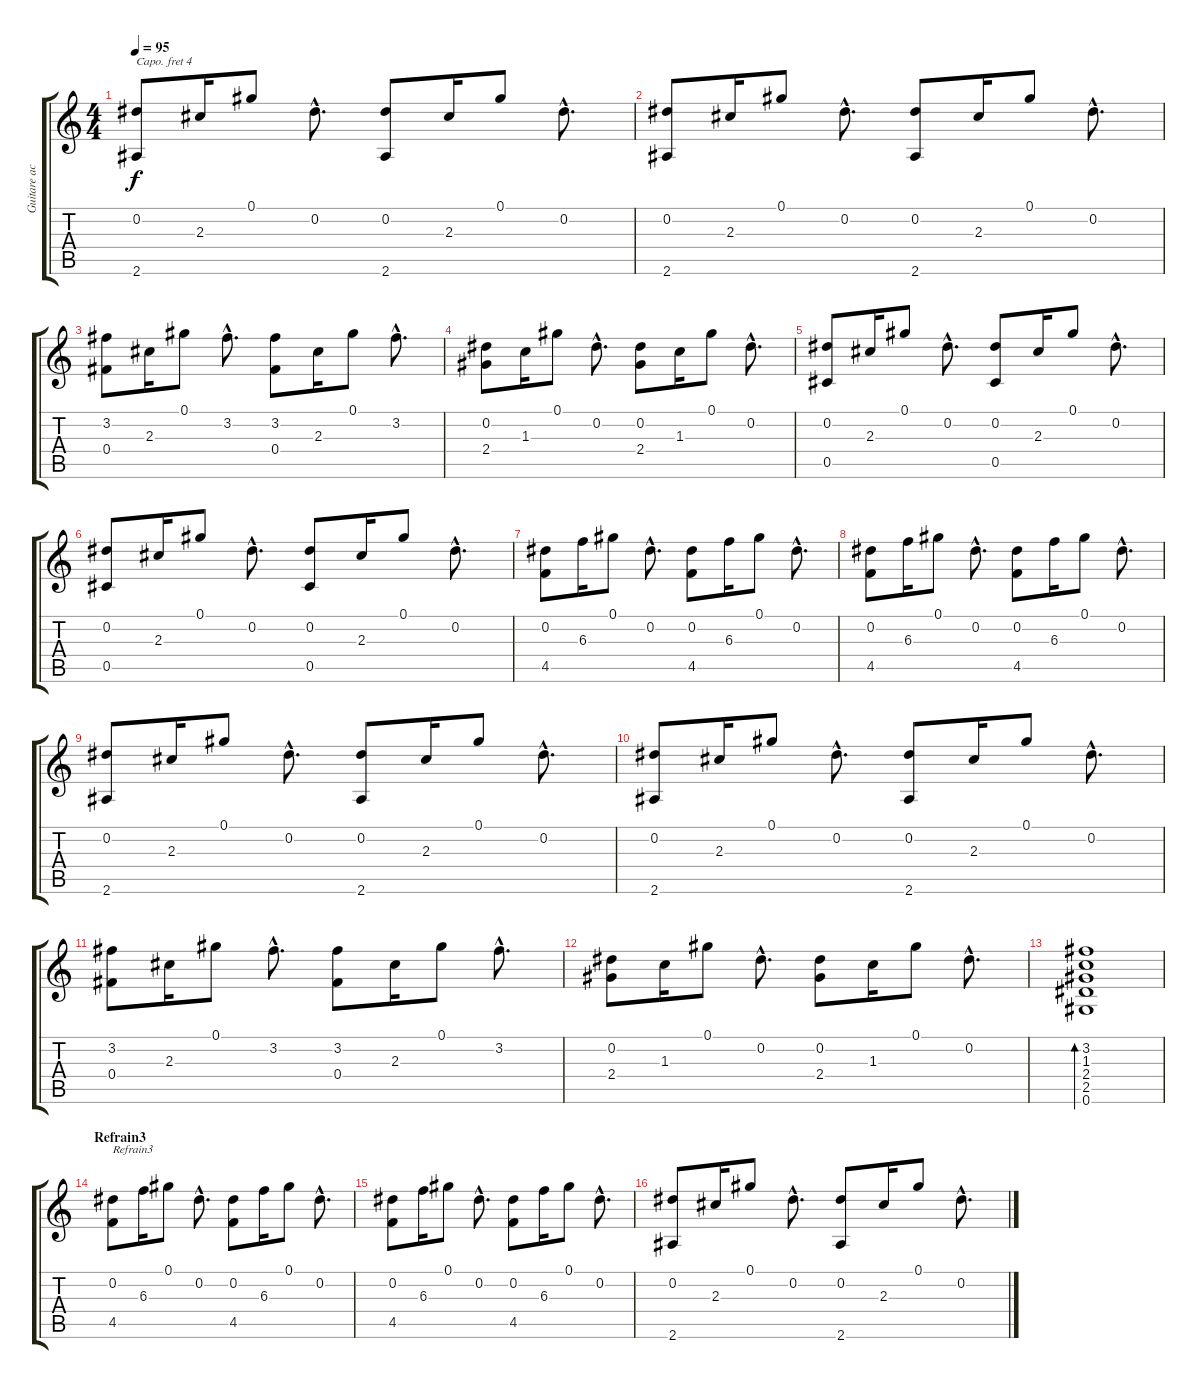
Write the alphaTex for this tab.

\track ("Guitare acoustique1" "Guitare ac") {instrument acousticguitarsteel}
\staff {score tabs}
\capo 4
\tuning (E4 B3 G3 D3 A2 E2) {hide}
\ts (4 4)
\tempo 95
\clef g2
\ks c
(0.2 2.6).8{dy f} 2.3.16 0.1.8 0.2{hac}.8{d} (0.2 2.6).8 2.3.16 0.1.8 0.2{hac}.8{d} |
(0.2 2.6).8 2.3.16 0.1.8 0.2{hac}.8{d} (0.2 2.6).8 2.3.16 0.1.8 0.2{hac}.8{d} |
(3.2 0.4).8 2.3.16 0.1.8 3.2{hac}.8{d} (3.2 0.4).8 2.3.16 0.1.8 3.2{hac}.8{d} |
(0.2 2.4).8 1.3.16 0.1.8 0.2{hac}.8{d} (0.2 2.4).8 1.3.16 0.1.8 0.2{hac}.8{d} |
(0.2 0.5).8 2.3.16 0.1.8 0.2{hac}.8{d} (0.2 0.5).8 2.3.16 0.1.8 0.2{hac}.8{d} |
(0.2 0.5).8 2.3.16 0.1.8 0.2{hac}.8{d} (0.2 0.5).8 2.3.16 0.1.8 0.2{hac}.8{d} |
(0.2 4.5).8 6.3.16 0.1.8 0.2{hac}.8{d} (0.2 4.5).8 6.3.16 0.1.8 0.2{hac}.8{d} |
(0.2 4.5).8 6.3.16 0.1.8 0.2{hac}.8{d} (0.2 4.5).8 6.3.16 0.1.8 0.2{hac}.8{d} |
(0.2 2.6).8 2.3.16 0.1.8 0.2{hac}.8{d} (0.2 2.6).8 2.3.16 0.1.8 0.2{hac}.8{d} |
(0.2 2.6).8 2.3.16 0.1.8 0.2{hac}.8{d} (0.2 2.6).8 2.3.16 0.1.8 0.2{hac}.8{d} |
(3.2 0.4).8 2.3.16 0.1.8 3.2{hac}.8{d} (3.2 0.4).8 2.3.16 0.1.8 3.2{hac}.8{d} |
(0.2 2.4).8 1.3.16 0.1.8 0.2{hac}.8{d} (0.2 2.4).8 1.3.16 0.1.8 0.2{hac}.8{d} |
(3.2 1.3 2.4 2.5 0.6).1{bd 120} |
\section ("" "Refrain3")
(0.2 4.5).8{txt "Refrain3"} 6.3.16 0.1.8 0.2{hac}.8{d} (0.2 4.5).8 6.3.16 0.1.8 0.2{hac}.8{d} |
(0.2 4.5).8 6.3.16 0.1.8 0.2{hac}.8{d} (0.2 4.5).8 6.3.16 0.1.8 0.2{hac}.8{d} |
(0.2 2.6).8 2.3.16 0.1.8 0.2{hac}.8{d} (0.2 2.6).8 2.3.16 0.1.8 0.2{hac}.8{d}
